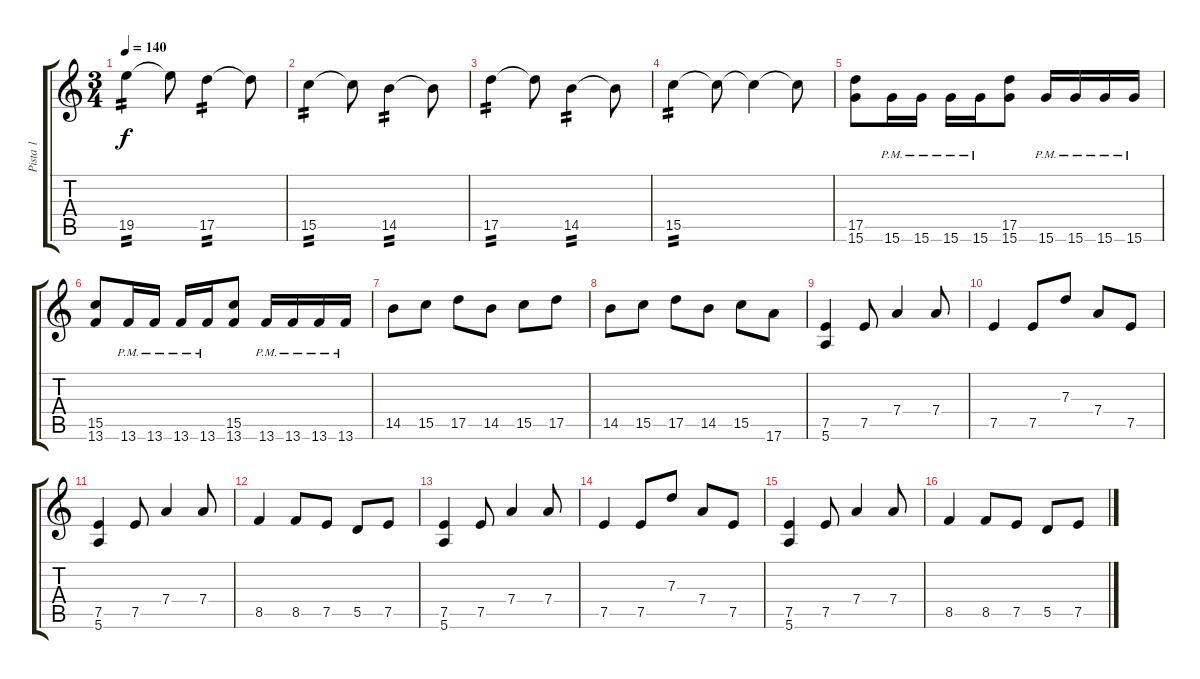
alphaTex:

\track ("Pista 1" "Pista 1") {instrument distortionguitar}
\staff {score tabs}
\tuning (E4 B3 G3 D3 A2 E2) {hide}
\ts (3 4)
\tempo 140
\clef g2
\ks c
19.5.4{tp 2 dy f} 19.5{t}.8 17.5.4{tp 2} 17.5{t}.8 |
15.5.4{tp 2} 15.5{t}.8 14.5.4{tp 2} 14.5{t}.8 |
17.5.4{tp 2} 17.5{t}.8 14.5.4{tp 2} 14.5{t}.8 |
15.5.4{tp 2} 15.5{t}.8 15.5{t}.4 15.5{t}.8 |
(17.5 15.6).8 15.6{pm}.16 15.6{pm}.16 15.6{pm}.16 15.6{pm}.16 (17.5 15.6).8 15.6{pm}.16 15.6{pm}.16 15.6{pm}.16 15.6{pm}.16 |
(15.5 13.6).8 13.6{pm}.16 13.6{pm}.16 13.6{pm}.16 13.6{pm}.16 (15.5 13.6).8 13.6{pm}.16 13.6{pm}.16 13.6{pm}.16 13.6{pm}.16 |
14.5.8 15.5.8 17.5.8 14.5.8 15.5.8 17.5.8 |
14.5.8 15.5.8 17.5.8 14.5.8 15.5.8 17.6.8 |
(7.5 5.6).4 7.5.8 7.4.4 7.4.8 |
7.5.4 7.5.8 7.3.8 7.4.8 7.5.8 |
(7.5 5.6).4 7.5.8 7.4.4 7.4.8 |
8.5.4 8.5.8 7.5.8 5.5.8 7.5.8 |
(7.5 5.6).4 7.5.8 7.4.4 7.4.8 |
7.5.4 7.5.8 7.3.8 7.4.8 7.5.8 |
(7.5 5.6).4 7.5.8 7.4.4 7.4.8 |
8.5.4 8.5.8 7.5.8 5.5.8 7.5.8
